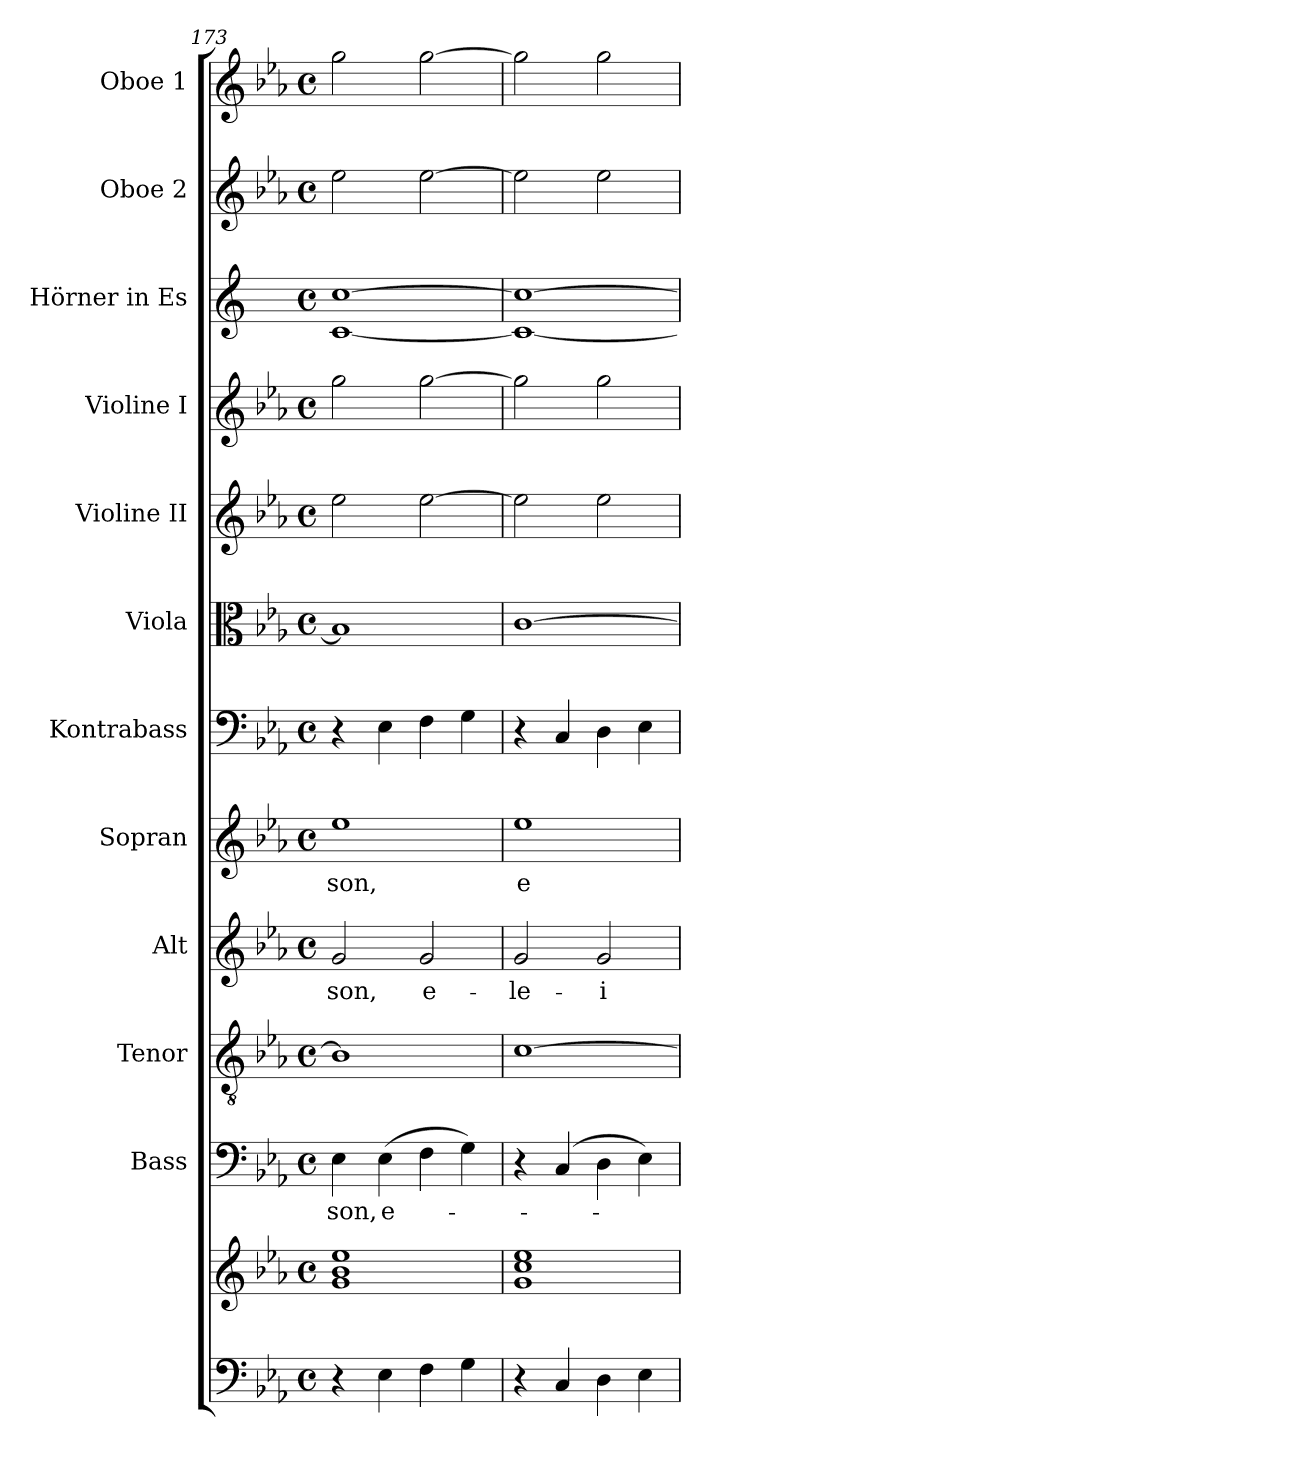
**kern	**kern	**kern	**text	**kern	**kern	**text	**kern	**text	**kern	**kern	**kern	**kern	**kern	**kern	**kern
*part12	*part12	*part11	*part11	*part10	*part9	*part9	*part8	*part8	*part7	*part6	*part5	*part4	*part3	*part2	*part1
*staff13	*staff12	*staff11	*staff11	*staff10	*staff9	*staff9	*staff8	*staff8	*staff7	*staff6	*staff5	*staff4	*staff3	*staff2	*staff1
*	*	*I"Bass	*	*I"Tenor	*I"Alt	*	*I"Sopran	*	*I"Kontrabass	*I"Viola	*I"Violine II	*I"Violine I	*I"Hörner in Es	*I"Oboe 2	*I"Oboe 1
*	*	*I'B.	*	*I'T.	*I'A.	*	*I'S.	*	*I'Kb.	*I'Vla.	*I'Vl. II	*I'Vl. I	*	*I'Ob. 2	*I'Ob. 1
*clefF4	*clefG2	*clefF4	*	*clefGv2	*clefG2	*	*clefG2	*	*clefF4	*clefC3	*clefG2	*clefG2	*clefG2	*clefG2	*clefG2
*	*	*	*	*	*	*	*	*	*ITrd7c12	*	*	*	*ITrd5c9	*	*
*k[b-e-a-]	*k[b-e-a-]	*k[b-e-a-]	*	*k[b-e-a-]	*k[b-e-a-]	*	*k[b-e-a-]	*	*k[b-e-a-]	*k[b-e-a-]	*k[b-e-a-]	*k[b-e-a-]	*k[b-e-a-]	*k[b-e-a-]	*k[b-e-a-]
*E-:	*E-:	*E-:	*	*E-:	*E-:	*	*E-:	*	*E-:	*E-:	*E-:	*E-:	*E-:	*E-:	*E-:
*M4/4	*M4/4	*M4/4	*	*M4/4	*M4/4	*	*M4/4	*	*M4/4	*M4/4	*M4/4	*M4/4	*M4/4	*M4/4	*M4/4
*met(c)	*met(c)	*met(c)	*	*met(c)	*met(c)	*	*met(c)	*	*met(c)	*met(c)	*met(c)	*met(c)	*met(c)	*met(c)	*met(c)
=173	=173	=173	=173	=173	=173	=173	=173	=173	=173	=173	=173	=173	=173	=173	=173
!	!	!	!LO:LY:b	!	!	!LO:LY:b	!	!LO:LY:b	!	!	!	!	!	!	!
4r	1g 1b- 1ee-	4E-\	-son,	1B-]	2g/	-son,	1ee-	-son,	4r	1B-]	2ee-\	2gg\	[1E- [1e-	2ee-\	2gg\
!	!	!	!LO:LY:b	!	!	!	!	!	!	!	!	!	!	!	!
4E-\	.	(>4E-\	e-	.	.	.	.	.	4EE-\	.	.	.	.	.	.
!	!	!	!	!	!	!LO:LY:b	!	!	!	!	!	!	!	!	!
4F\	.	4F\	.	.	2g/	e-	.	.	4FF\	.	[2ee-\	[2gg\	.	[2ee-\	[2gg\
4G\	.	4G\)	.	.	.	.	.	.	4GG\	.	.	.	.	.	.
=174	=174	=174	=174	=174	=174	=174	=174	=174	=174	=174	=174	=174	=174	=174	=174
!	!	!	!	!	!	!LO:LY:b	!	!LO:LY:b	!	!	!	!	!	!	!
4r	1g 1cc 1ee-	4r	.	[1c	2g/	-le-	1ee-	e-	4r	[1c	2ee-\]	2gg\]	1E-_ 1e-_	2ee-\]	2gg\]
4C/	.	(4C/	.	.	.	.	.	.	4CC/	.	.	.	.	.	.
!	!	!	!	!	!	!LO:LY:b	!	!	!	!	!	!	!	!	!
4D\	.	4D\	.	.	2g/	-i-	.	.	4DD\	.	2ee-\	2gg\	.	2ee-\	2gg\
4E-\	.	4E-\)	.	.	.	.	.	.	4EE-\	.	.	.	.	.	.
=	=	=	=	=	=	=	=	=	=	=	=	=	=	=	=
*-	*-	*-	*-	*-	*-	*-	*-	*-	*-	*-	*-	*-	*-	*-	*-
